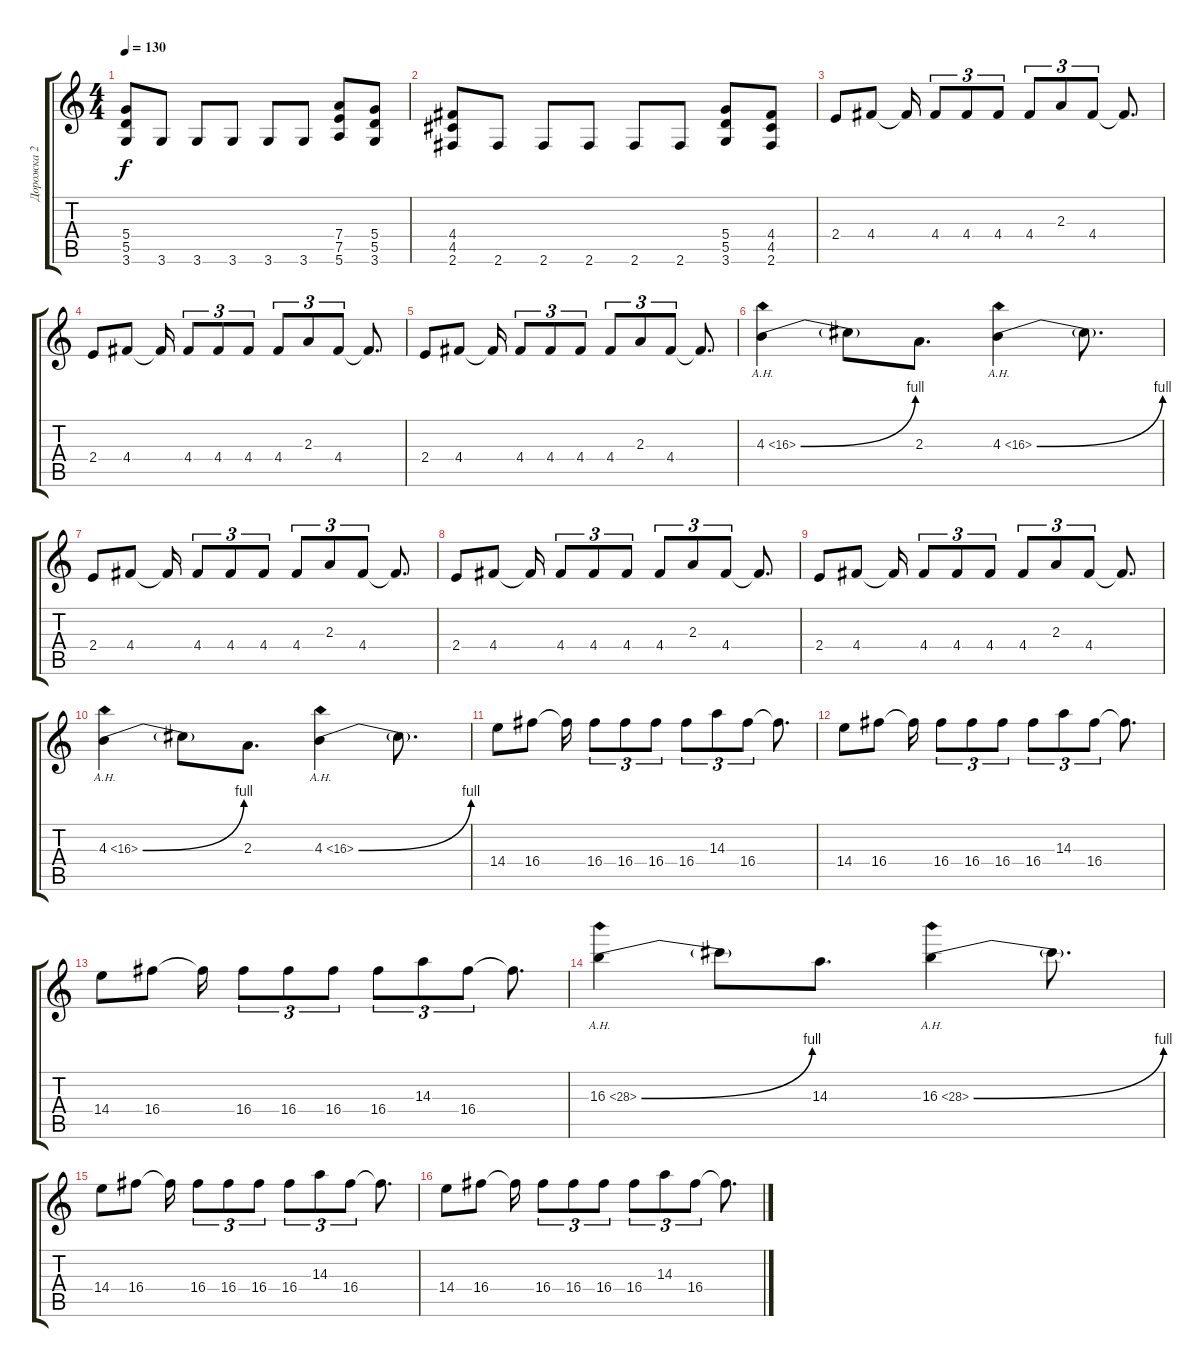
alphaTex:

\track ("Дорожка 2" "Дорожка 2") {instrument distortionguitar}
\staff {score tabs}
\tuning (E4 B3 G3 D3 A2 E2) {hide}
\ts (4 4)
\tempo 130
\clef g2
\ks c
(5.4 5.5 3.6).8{dy f} 3.6.8 3.6.8 3.6.8 3.6.8 3.6.8 (7.4 7.5 5.6).8 (5.4 5.5 3.6).8 |
(4.4 4.5 2.6).8 2.6.8 2.6.8 2.6.8 2.6.8 2.6.8 (5.4 5.5 3.6).8 (4.4 4.5 2.6).8 |
2.4.8 4.4.8 4.4{t}.16 4.4.8{tu (3 2)} 4.4.8{tu (3 2)} 4.4.8{tu (3 2)} 4.4.8{tu (3 2)} 2.3.8{tu (3 2)} 4.4.8{tu (3 2)} 4.4{t}.8{d} |
2.4.8 4.4.8 4.4{t}.16 4.4.8{tu (3 2)} 4.4.8{tu (3 2)} 4.4.8{tu (3 2)} 4.4.8{tu (3 2)} 2.3.8{tu (3 2)} 4.4.8{tu (3 2)} 4.4{t}.8{d} |
2.4.8 4.4.8 4.4{t}.16 4.4.8{tu (3 2)} 4.4.8{tu (3 2)} 4.4.8{tu (3 2)} 4.4.8{tu (3 2)} 2.3.8{tu (3 2)} 4.4.8{tu (3 2)} 4.4{t}.8{d} |
4.3{be (bend 0 0 60 4) ah 12}.4 4.3{t}.8 2.3.8{d} 4.3{be (bend 0 0 60 4) ah 12}.4 4.3{t}.8{d} |
2.4.8 4.4.8 4.4{t}.16 4.4.8{tu (3 2)} 4.4.8{tu (3 2)} 4.4.8{tu (3 2)} 4.4.8{tu (3 2)} 2.3.8{tu (3 2)} 4.4.8{tu (3 2)} 4.4{t}.8{d} |
2.4.8 4.4.8 4.4{t}.16 4.4.8{tu (3 2)} 4.4.8{tu (3 2)} 4.4.8{tu (3 2)} 4.4.8{tu (3 2)} 2.3.8{tu (3 2)} 4.4.8{tu (3 2)} 4.4{t}.8{d} |
2.4.8 4.4.8 4.4{t}.16 4.4.8{tu (3 2)} 4.4.8{tu (3 2)} 4.4.8{tu (3 2)} 4.4.8{tu (3 2)} 2.3.8{tu (3 2)} 4.4.8{tu (3 2)} 4.4{t}.8{d} |
4.3{be (bend 0 0 60 4) ah 12}.4 4.3{t}.8 2.3.8{d} 4.3{be (bend 0 0 60 4) ah 12}.4 4.3{t}.8{d} |
14.4.8 16.4.8 16.4{t}.16 16.4.8{tu (3 2)} 16.4.8{tu (3 2)} 16.4.8{tu (3 2)} 16.4.8{tu (3 2)} 14.3.8{tu (3 2)} 16.4.8{tu (3 2)} 16.4{t}.8{d} |
14.4.8 16.4.8 16.4{t}.16 16.4.8{tu (3 2)} 16.4.8{tu (3 2)} 16.4.8{tu (3 2)} 16.4.8{tu (3 2)} 14.3.8{tu (3 2)} 16.4.8{tu (3 2)} 16.4{t}.8{d} |
14.4.8 16.4.8 16.4{t}.16 16.4.8{tu (3 2)} 16.4.8{tu (3 2)} 16.4.8{tu (3 2)} 16.4.8{tu (3 2)} 14.3.8{tu (3 2)} 16.4.8{tu (3 2)} 16.4{t}.8{d} |
16.3{be (bend 0 0 60 4) ah 12}.4 16.3{t}.8 14.3.8{d} 16.3{be (bend 0 0 60 4) ah 12}.4 16.3{t}.8{d} |
14.4.8 16.4.8 16.4{t}.16 16.4.8{tu (3 2)} 16.4.8{tu (3 2)} 16.4.8{tu (3 2)} 16.4.8{tu (3 2)} 14.3.8{tu (3 2)} 16.4.8{tu (3 2)} 16.4{t}.8{d} |
14.4.8 16.4.8 16.4{t}.16 16.4.8{tu (3 2)} 16.4.8{tu (3 2)} 16.4.8{tu (3 2)} 16.4.8{tu (3 2)} 14.3.8{tu (3 2)} 16.4.8{tu (3 2)} 16.4{t}.8{d}
